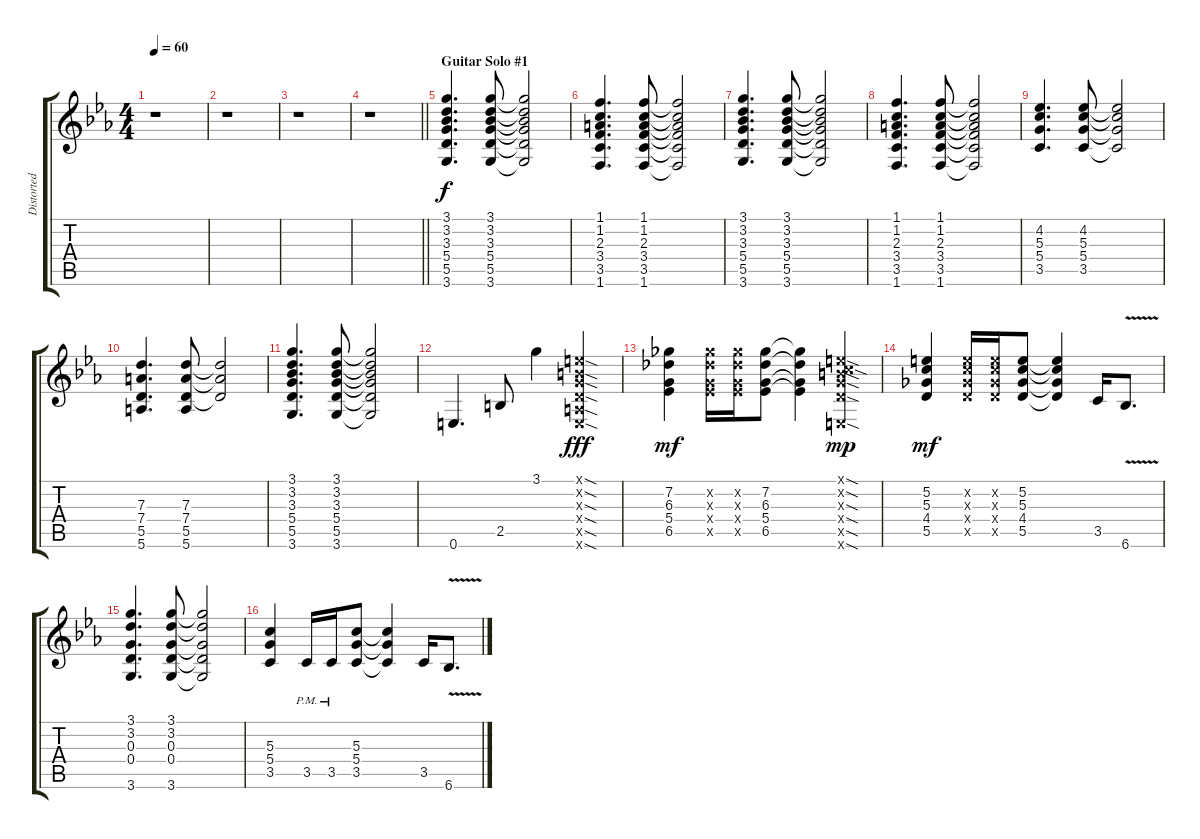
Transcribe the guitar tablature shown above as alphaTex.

\track ("Distorted 1" "Distorted ") {instrument distortionguitar}
\staff {score tabs}
\tuning (E4 B3 G3 D3 A2 E2) {hide}
\ts (4 4)
\tempo 60
\clef g2
\ks eb
r.1{dy f} |
r.1 |
r.1 |
\barLineRight lightlight
r.1 |
\section ("" "Guitar Solo #1")
(3.1 3.2 3.3 5.4 5.5 3.6).4{d volume 8 instrument overdrivenguitar} (3.1 3.2 3.3 5.4 5.5 3.6).8 (3.1{t} 3.2{t} 3.3{t} 5.4{t} 5.5{t} 3.6{t}).2 |
(1.1 1.2 2.3 3.4 3.5 1.6).4{d} (1.1 1.2 2.3 3.4 3.5 1.6).8 (1.1{t} 1.2{t} 2.3{t} 3.4{t} 3.5{t} 1.6{t}).2 |
(3.1 3.2 3.3 5.4 5.5 3.6).4{d} (3.1 3.2 3.3 5.4 5.5 3.6).8 (3.1{t} 3.2{t} 3.3{t} 5.4{t} 5.5{t} 3.6{t}).2 |
(1.1 1.2 2.3 3.4 3.5 1.6).4{d} (1.1 1.2 2.3 3.4 3.5 1.6).8 (1.1{t} 1.2{t} 2.3{t} 3.4{t} 3.5{t} 1.6{t}).2 |
(4.2 5.3 5.4 3.5).4{d} (4.2 5.3 5.4 3.5).8 (4.2{t} 5.3{t} 5.4{t} 3.5{t}).2 |
(7.3 7.4 5.5 5.6).4{d} (7.3 7.4 5.5 5.6).8 (7.3{t} 7.4{t} 5.5{t}).2 |
(3.1 3.2 3.3 5.4 5.5 3.6).4{d} (3.1 3.2 3.3 5.4 5.5 3.6).8 (3.1{t} 3.2{t} 3.3{t} 5.4{t} 5.5{t} 3.6{t}).2 |
0.6.4{d} 2.5.8 3.1.4 (0.1{sod x} 0.2{sod x} 0.3{sod x} 0.4{sod x} 0.5{sod x} 0.6{sod x}).4{dy fff volume 12 instrument distortionguitar} |
(7.2 6.3 5.4 6.5).4{dy mf} (7.2{x} 6.3{x} 5.4{x} 6.5{x}).16 (7.2{x} 6.3{x} 5.4{x} 6.5{x}).16 (7.2 6.3 5.4 6.5).8 (7.2{t} 6.3{t} 5.4{t} 6.5{t}).4 (0.1{sod x} 0.2{sod x} 0.3{sod x} 0.4{sod x} 15.5{sod x} 0.6{sod x}).4{dy mp volume 16} |
(5.2 5.3 4.4 5.5).4{dy mf volume 12} (5.2{x} 5.3{x} 4.4{x} 5.5{x}).16 (5.2{x} 5.3{x} 4.4{x} 5.5{x}).16 (5.2 5.3 4.4 5.5).8 (5.2{t} 5.3{t} 4.4{t} 5.5{t}).4 3.5.16 6.6{v}.8{d} |
(3.1 3.2 0.3 0.4 3.6).4{d} (3.1 3.2 0.3 0.4 3.6).8 (3.1{t} 3.2{t} 0.3{t} 0.4{t} 3.6{t}).2 |
(5.3 5.4 3.5).4 3.5{pm}.16 3.5{pm}.16 (5.3 5.4 3.5).8 (5.3{t} 5.4{t} 3.5{t}).4 3.5.16 6.6{v}.8{d}
